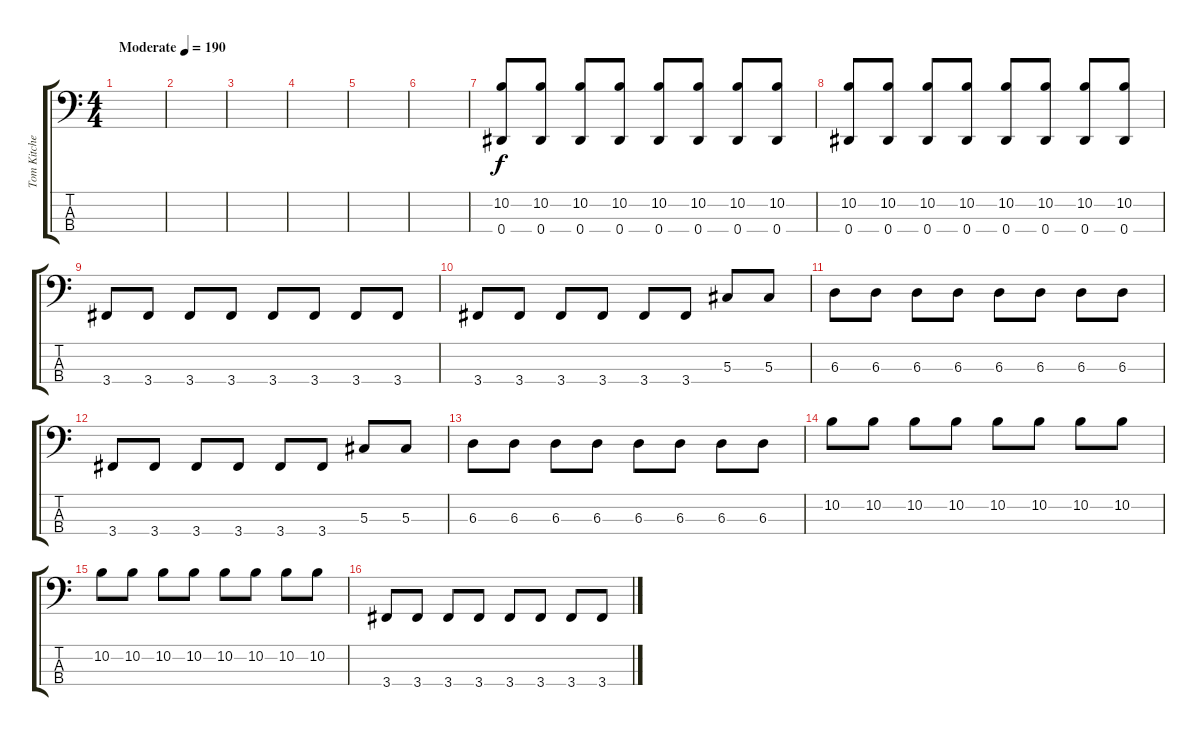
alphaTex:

\track ("Tom Kitchen" "Tom Kitche") {instrument electricbasspick}
\staff {score tabs}
\tuning (Gb2 Db2 Ab1 Eb1) {hide}
\ts (4 4)
\tempo (190 "Moderate")
\clef f4
\ks c
|
|
|
|
|
|
(10.2 0.4).8 (10.2 0.4).8 (10.2 0.4).8 (10.2 0.4).8 (10.2 0.4).8 (10.2 0.4).8 (10.2 0.4).8 (10.2 0.4).8 |
(10.2 0.4).8 (10.2 0.4).8 (10.2 0.4).8 (10.2 0.4).8 (10.2 0.4).8 (10.2 0.4).8 (10.2 0.4).8 (10.2 0.4).8 |
3.4.8 3.4.8 3.4.8 3.4.8 3.4.8 3.4.8 3.4.8 3.4.8 |
3.4.8 3.4.8 3.4.8 3.4.8 3.4.8 3.4.8 5.3.8 5.3.8 |
6.3.8 6.3.8 6.3.8 6.3.8 6.3.8 6.3.8 6.3.8 6.3.8 |
3.4.8 3.4.8 3.4.8 3.4.8 3.4.8 3.4.8 5.3.8 5.3.8 |
6.3.8 6.3.8 6.3.8 6.3.8 6.3.8 6.3.8 6.3.8 6.3.8 |
10.2.8 10.2.8 10.2.8 10.2.8 10.2.8 10.2.8 10.2.8 10.2.8 |
10.2.8 10.2.8 10.2.8 10.2.8 10.2.8 10.2.8 10.2.8 10.2.8 |
3.4.8 3.4.8 3.4.8 3.4.8 3.4.8 3.4.8 3.4.8 3.4.8
